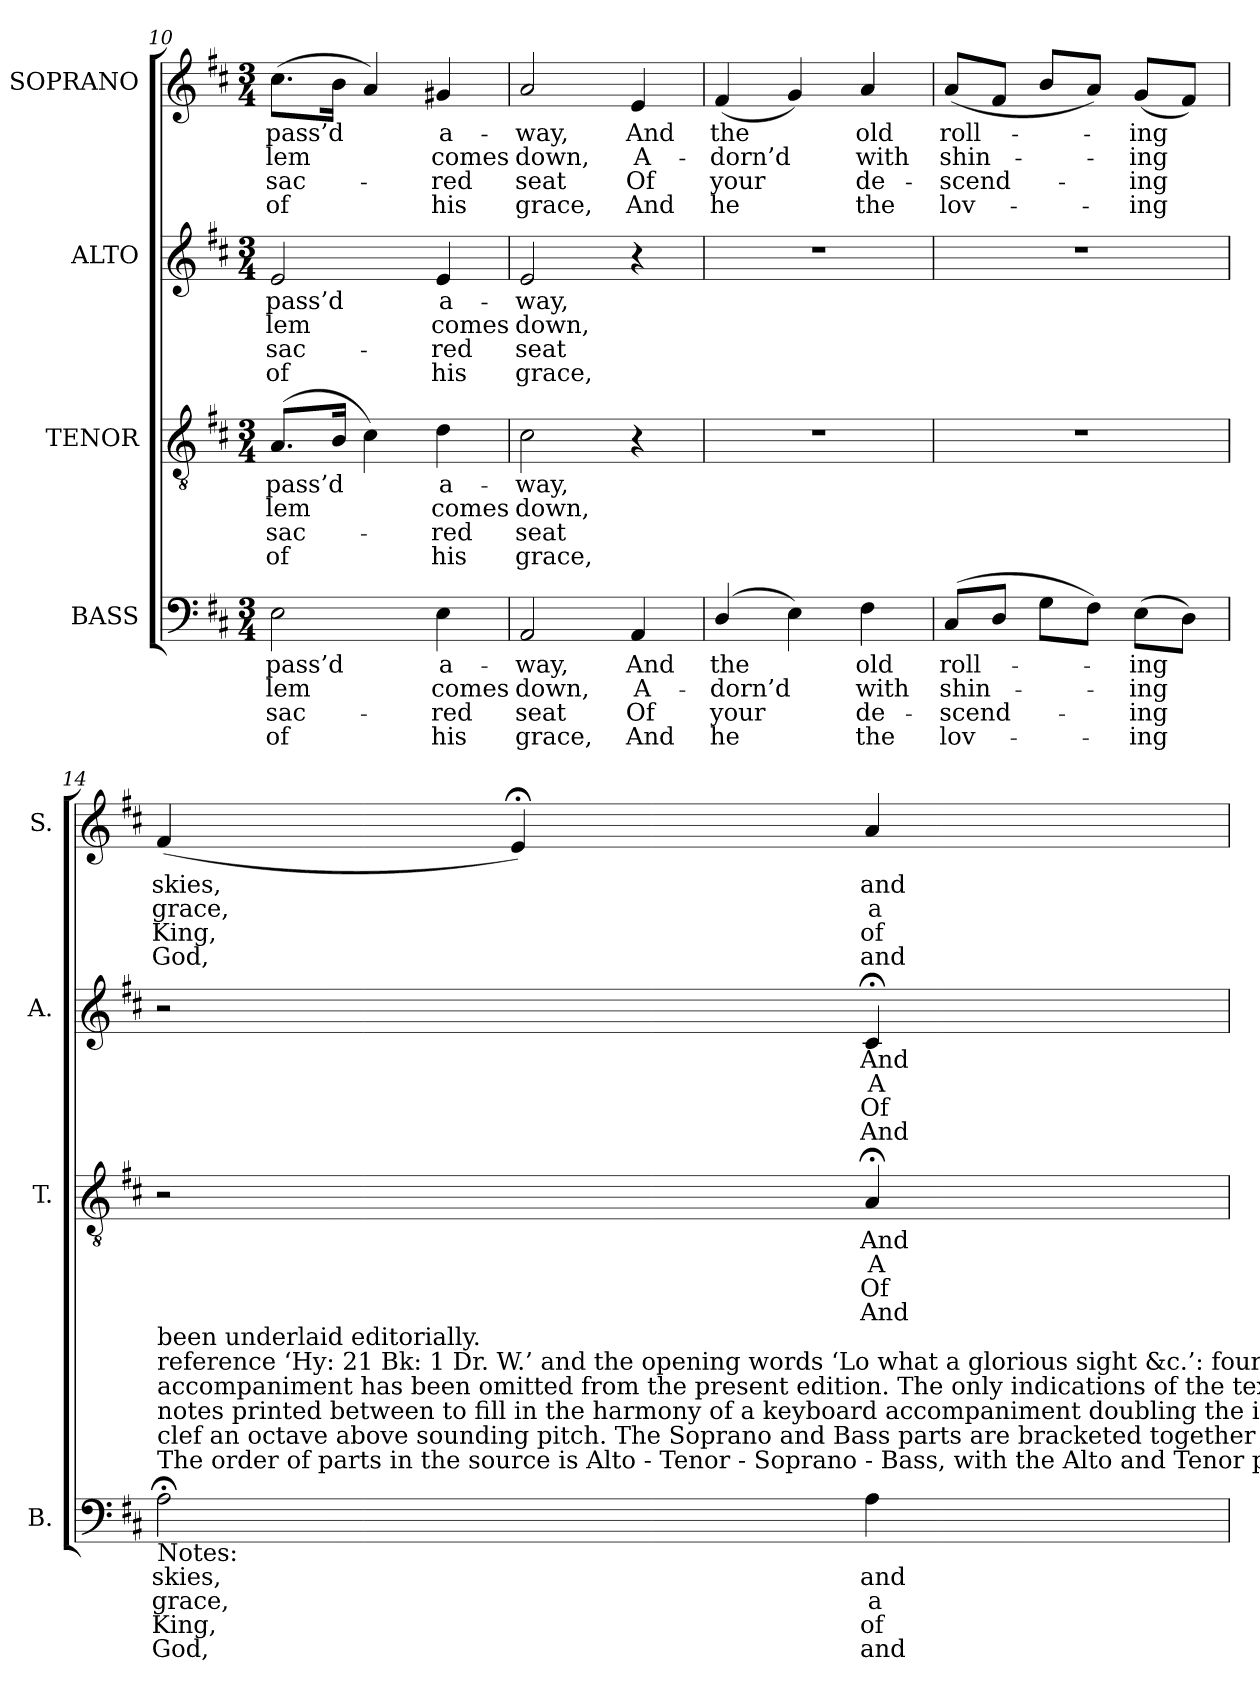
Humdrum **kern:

**kern	**text	**text	**text	**text	**kern	**text	**text	**text	**text	**kern	**text	**text	**text	**text	**kern	**text	**text	**text	**text
*part4	*part4	*part4	*part4	*part4	*part3	*part3	*part3	*part3	*part3	*part2	*part2	*part2	*part2	*part2	*part1	*part1	*part1	*part1	*part1
*staff4	*staff4	*staff4	*staff4	*staff4	*staff3	*staff3	*staff3	*staff3	*staff3	*staff2	*staff2	*staff2	*staff2	*staff2	*staff1	*staff1	*staff1	*staff1	*staff1
*I"BASS	*	*	*	*	*I"TENOR	*	*	*	*	*I"ALTO	*	*	*	*	*I"SOPRANO	*	*	*	*
*I'B.	*	*	*	*	*I'T.	*	*	*	*	*I'A.	*	*	*	*	*I'S.	*	*	*	*
*clefF4	*	*	*	*	*clefGv2	*	*	*	*	*clefG2	*	*	*	*	*clefG2	*	*	*	*
*	*	*	*	*	*ITrd7c12	*	*	*	*	*	*	*	*	*	*	*	*	*	*
*k[f#c#]	*	*	*	*	*k[f#c#]	*	*	*	*	*k[f#c#]	*	*	*	*	*k[f#c#]	*	*	*	*
*D:	*	*	*	*	*D:	*	*	*	*	*D:	*	*	*	*	*D:	*	*	*	*
*M3/4	*	*	*	*	*M3/4	*	*	*	*	*M3/4	*	*	*	*	*M3/4	*	*	*	*
=10	=10	=10	=10	=10	=10	=10	=10	=10	=10	=10	=10	=10	=10	=10	=10	=10	=10	=10	=10
!	!LO:LY:b:color=#000000	!LO:LY:b:color=#000000	!LO:LY:b:color=#000000	!LO:LY:b:color=#000000	!	!	!	!	!	!	!	!	!	!	!	!	!	!	!
!	!	!	!	!	!	!LO:LY:b:color=#000000	!LO:LY:b:color=#000000	!LO:LY:b:color=#000000	!LO:LY:b:color=#000000	!	!	!	!	!	!	!	!	!	!
!	!	!	!	!	!	!	!	!	!	!	!LO:LY:b:color=#000000	!LO:LY:b:color=#000000	!LO:LY:b:color=#000000	!LO:LY:b:color=#000000	!	!	!	!	!
!	!	!	!	!	!	!	!	!	!	!	!	!	!	!	!	!LO:LY:b:color=#000000	!LO:LY:b:color=#000000	!LO:LY:b:color=#000000	!LO:LY:b:color=#000000
2Ei\	pass’d	-lem	sac-	-of	(8.AAi/L	pass’d	-lem	sac-	-of	2ei/	pass’d	-lem	sac-	-of	(8.cc#i\L	pass’d	-lem	sac-	-of
.	.	.	.	.	16BBi/Jk	.	.	.	.	.	.	.	.	.	16bi\Jk	.	.	.	.
.	.	.	.	.	4C#i\)	.	.	.	.	.	.	.	.	.	4ai/)	.	.	.	.
!	!LO:LY:b:color=#000000	!LO:LY:b:color=#000000	!LO:LY:b:color=#000000	!LO:LY:b:color=#000000	!	!	!	!	!	!	!	!	!	!	!	!	!	!	!
!	!	!	!	!	!	!LO:LY:b:color=#000000	!LO:LY:b:color=#000000	!LO:LY:b:color=#000000	!LO:LY:b:color=#000000	!	!	!	!	!	!	!	!	!	!
!	!	!	!	!	!	!	!	!	!	!	!LO:LY:b:color=#000000	!LO:LY:b:color=#000000	!LO:LY:b:color=#000000	!LO:LY:b:color=#000000	!	!	!	!	!
!	!	!	!	!	!	!	!	!	!	!	!	!	!	!	!	!LO:LY:b:color=#000000	!LO:LY:b:color=#000000	!LO:LY:b:color=#000000	!LO:LY:b:color=#000000
4Ei\	a-	comes	red	his	4Di\	a-	comes	red	his	4ei/	a-	comes	red	his	4g#Xi/	a-	comes	red	his
=11	=11	=11	=11	=11	=11	=11	=11	=11	=11	=11	=11	=11	=11	=11	=11	=11	=11	=11	=11
!	!LO:LY:b:color=#000000	!LO:LY:b:color=#000000	!LO:LY:b:color=#000000	!LO:LY:b:color=#000000	!	!	!	!	!	!	!	!	!	!	!	!	!	!	!
!	!	!	!	!	!	!LO:LY:b:color=#000000	!LO:LY:b:color=#000000	!LO:LY:b:color=#000000	!LO:LY:b:color=#000000	!	!	!	!	!	!	!	!	!	!
!	!	!	!	!	!	!	!	!	!	!	!LO:LY:b:color=#000000	!LO:LY:b:color=#000000	!LO:LY:b:color=#000000	!LO:LY:b:color=#000000	!	!	!	!	!
!	!	!	!	!	!	!	!	!	!	!	!	!	!	!	!	!LO:LY:b:color=#000000	!LO:LY:b:color=#000000	!LO:LY:b:color=#000000	!LO:LY:b:color=#000000
2AAi/	-way,	down,	seat	grace,	2C#i\	-way,	down,	seat	grace,	2ei/	-way,	down,	seat	grace,	2ai/	-way,	down,	seat	grace,
!	!LO:LY:b:color=#000000	!LO:LY:b:color=#000000	!LO:LY:b:color=#000000	!LO:LY:b:color=#000000	!	!	!	!	!	!	!	!	!	!	!	!	!	!	!
!	!	!	!	!	!	!	!	!	!	!	!	!	!	!	!	!LO:LY:b:color=#000000	!LO:LY:b:color=#000000	!LO:LY:b:color=#000000	!LO:LY:b:color=#000000
4AAi/	And	A-	Of	And	4r	.	.	.	.	4r	.	.	.	.	4ei/	And	A-	Of	And
=12	=12	=12	=12	=12	=12	=12	=12	=12	=12	=12	=12	=12	=12	=12	=12	=12	=12	=12	=12
!	!LO:LY:b:color=#000000	!LO:LY:b:color=#000000	!LO:LY:b:color=#000000	!LO:LY:b:color=#000000	!LO:N:vis=1	!	!	!	!	!LO:N:vis=1	!	!	!	!	!	!	!	!	!
!	!	!	!	!	!	!	!	!	!	!	!	!	!	!	!	!LO:LY:b:color=#000000	!LO:LY:b:color=#000000	!LO:LY:b:color=#000000	!LO:LY:b:color=#000000
(4Di/	the	-dorn’d	your	he	2.r	.	.	.	.	2.r	.	.	.	.	(4f#i/	the	-dorn’d	your	he
4Ei\)	.	.	.	.	.	.	.	.	.	.	.	.	.	.	4gi/)	.	.	.	.
!	!LO:LY:b:color=#000000	!LO:LY:b:color=#000000	!LO:LY:b:color=#000000	!LO:LY:b:color=#000000	!	!	!	!	!	!	!	!	!	!	!	!	!	!	!
!	!	!	!	!	!	!	!	!	!	!	!	!	!	!	!	!LO:LY:b:color=#000000	!LO:LY:b:color=#000000	!LO:LY:b:color=#000000	!LO:LY:b:color=#000000
4F#i\	old	with	de-	-the	.	.	.	.	.	.	.	.	.	.	4ai/	old	with	de-	-the
=13	=13	=13	=13	=13	=13	=13	=13	=13	=13	=13	=13	=13	=13	=13	=13	=13	=13	=13	=13
!	!LO:LY:b:color=#000000	!LO:LY:b:color=#000000	!LO:LY:b:color=#000000	!LO:LY:b:color=#000000	!LO:N:vis=1	!	!	!	!	!LO:N:vis=1	!	!	!	!	!	!	!	!	!
!	!	!	!	!	!	!	!	!	!	!	!	!	!	!	!	!LO:LY:b:color=#000000	!LO:LY:b:color=#000000	!LO:LY:b:color=#000000	!LO:LY:b:color=#000000
(8C#i/L	roll-	shin-	scend-	-lov-	2.r	.	.	.	.	2.r	.	.	.	.	(8ai/L	roll-	shin-	scend-	-lov-
8Di/J	.	.	.	.	.	.	.	.	.	.	.	.	.	.	8f#i/J	.	.	.	.
8Gi\L	.	.	.	.	.	.	.	.	.	.	.	.	.	.	8bi/L	.	.	.	.
8F#i\J)	.	.	.	.	.	.	.	.	.	.	.	.	.	.	8ai/J)	.	.	.	.
!	!LO:LY:b:color=#000000	!LO:LY:b:color=#000000	!LO:LY:b:color=#000000	!LO:LY:b:color=#000000	!	!	!	!	!	!	!	!	!	!	!	!	!	!	!
!	!	!	!	!	!	!	!	!	!	!	!	!	!	!	!	!LO:LY:b:color=#000000	!LO:LY:b:color=#000000	!LO:LY:b:color=#000000	!LO:LY:b:color=#000000
(8Ei\L	-ing	-ing	-ing	ing	.	.	.	.	.	.	.	.	.	.	(8gi/L	-ing	-ing	-ing	ing
8Di\J)	.	.	.	.	.	.	.	.	.	.	.	.	.	.	8f#i/J)	.	.	.	.
!!LO:PB:g=z
=14	=14	=14	=14	=14	=14	=14	=14	=14	=14	=14	=14	=14	=14	=14	=14	=14	=14	=14	=14
!	!LO:LY:b:color=#000000	!LO:LY:b:color=#000000	!LO:LY:b:color=#000000	!LO:LY:b:color=#000000	!	!	!	!	!	!	!	!	!	!	!	!	!	!	!
!LO:TX:b:t=Notes&colon;	!	!	!	!	!	!	!	!	!	!	!	!	!	!	!	!	!	!	!
!LO:TX:t=The order of parts in the source is Alto - Tenor - Soprano - Bass, with the Alto and Tenor parts notated in the treble	!	!	!	!	!	!	!	!	!	!	!	!	!	!	!	!	!	!	!
!LO:TX:t=clef an octave above sounding pitch. The Soprano and Bass parts are bracketed together in the source, with small	!	!	!	!	!	!	!	!	!	!	!	!	!	!	!	!	!	!	!
!LO:TX:t=notes printed between to fill in the harmony of a keyboard accompaniment doubling the inner voices&colon; this	!	!	!	!	!	!	!	!	!	!	!	!	!	!	!	!	!	!	!
!LO:TX:t=accompaniment has been omitted from the present edition. The only indications of the text in the source are the	!	!	!	!	!	!	!	!	!	!	!	!	!	!	!	!	!	!	!
!LO:TX:t=reference ‘Hy&colon; 21 Bk&colon; 1 Dr. W.’ and the opening words ‘Lo what a glorious sight &c.’&colon; four verses of this text have	!	!	!	!	!	!	!	!	!	!	!	!	!	!	!	!	!	!	!
!LO:TX:t=been underlaid editorially.	!	!	!	!	!	!	!	!	!	!	!	!	!	!	!	!	!	!	!
!	!	!	!	!	!	!	!	!	!	!	!	!	!	!	!	!LO:LY:b:color=#000000	!LO:LY:b:color=#000000	!LO:LY:b:color=#000000	!LO:LY:b:color=#000000
2A;i\	skies,	grace,	King,	God,	2r	.	.	.	.	2r	.	.	.	.	(4f#i/	skies,	grace,	King,	God,
.	.	.	.	.	.	.	.	.	.	.	.	.	.	.	4e;i/)	.	.	.	.
!	!LO:LY:b:color=#000000	!LO:LY:b:color=#000000	!LO:LY:b:color=#000000	!LO:LY:b:color=#000000	!	!	!	!	!	!	!	!	!	!	!	!	!	!	!
!	!	!	!	!	!	!LO:LY:b:color=#000000	!LO:LY:b:color=#000000	!LO:LY:b:color=#000000	!LO:LY:b:color=#000000	!	!	!	!	!	!	!	!	!	!
!	!	!	!	!	!	!	!	!	!	!	!LO:LY:b:color=#000000	!LO:LY:b:color=#000000	!LO:LY:b:color=#000000	!LO:LY:b:color=#000000	!	!	!	!	!
!	!	!	!	!	!	!	!	!	!	!	!	!	!	!	!	!LO:LY:b:color=#000000	!LO:LY:b:color=#000000	!LO:LY:b:color=#000000	!LO:LY:b:color=#000000
4Ai\	and	a-	of	and	4AA;i/	And	A-	Of	And	4c#;i/	And	A-	Of	And	4ai/	and	a-	of	and
=	=	=	=	=	=	=	=	=	=	=	=	=	=	=	=	=	=	=	=
*-	*-	*-	*-	*-	*-	*-	*-	*-	*-	*-	*-	*-	*-	*-	*-	*-	*-	*-	*-
